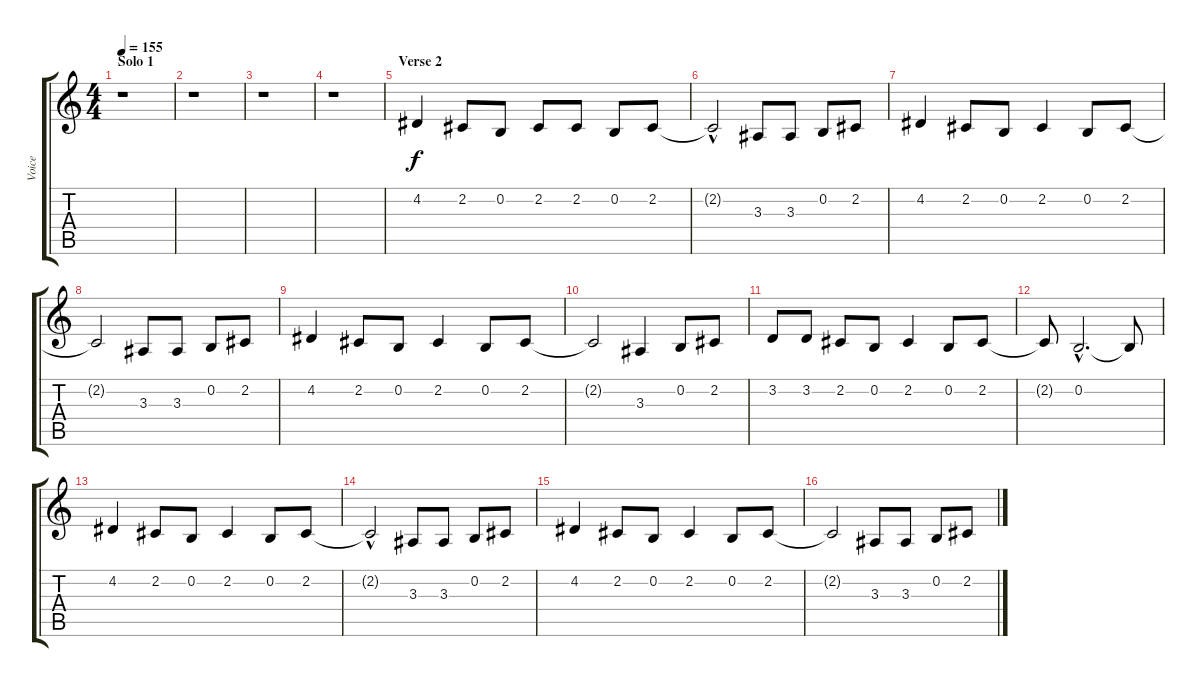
\track ("Voice" "Voice") {instrument lead2sawtooth}
\staff {score tabs}
\tuning (E4 B3 G3 D3 A2 E2) {hide}
\ts (4 4)
\section ("" "Solo 1")
\tempo 155
\clef g2
\ks c
r.1{dy f} |
r.1 |
r.1 |
r.1 |
\section ("" "Verse 2")
4.2.4 2.2.8 0.2.8 2.2.8 2.2.8 0.2.8 2.2.8 |
2.2{hac t}.2 3.3.8 3.3.8 0.2.8 2.2.8 |
4.2.4 2.2.8 0.2.8 2.2.4 0.2.8 2.2.8 |
2.2{t}.2 3.3.8 3.3.8 0.2.8 2.2.8 |
4.2.4 2.2.8 0.2.8 2.2.4 0.2.8 2.2.8 |
2.2{t}.2 3.3.4 0.2.8 2.2.8 |
3.2.8 3.2.8 2.2.8 0.2.8 2.2.4 0.2.8 2.2.8 |
2.2{t}.8 0.2{hac}.2{d} 0.2{t}.8 |
4.2.4 2.2.8 0.2.8 2.2.4 0.2.8 2.2.8 |
2.2{hac t}.2 3.3.8 3.3.8 0.2.8 2.2.8 |
4.2.4 2.2.8 0.2.8 2.2.4 0.2.8 2.2.8 |
2.2{t}.2 3.3.8 3.3.8 0.2.8 2.2.8
